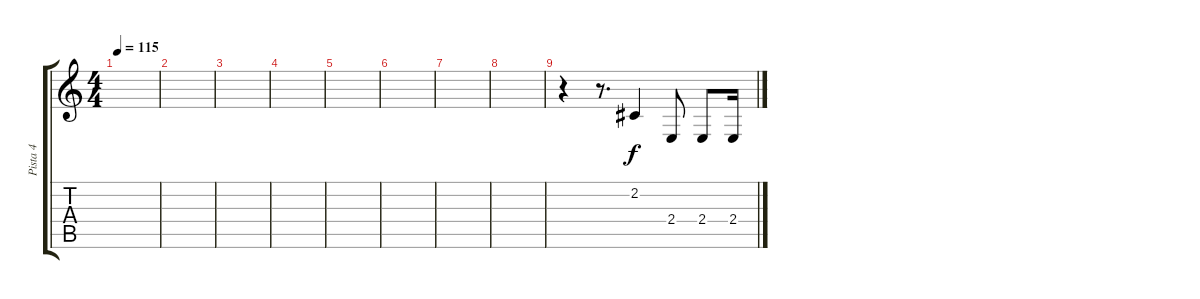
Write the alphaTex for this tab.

\track ("Pista 4" "Pista 4") {instrument woodblock}
\staff {score tabs}
\tuning (E4 B3 G3 D3 A2 E2) {hide}
\ts (4 4)
\tempo 115
\clef g2
\ks c
|
|
|
|
|
|
|
|
r.4 r.8{d} 2.2.4 2.4.8 2.4.8 2.4.16
